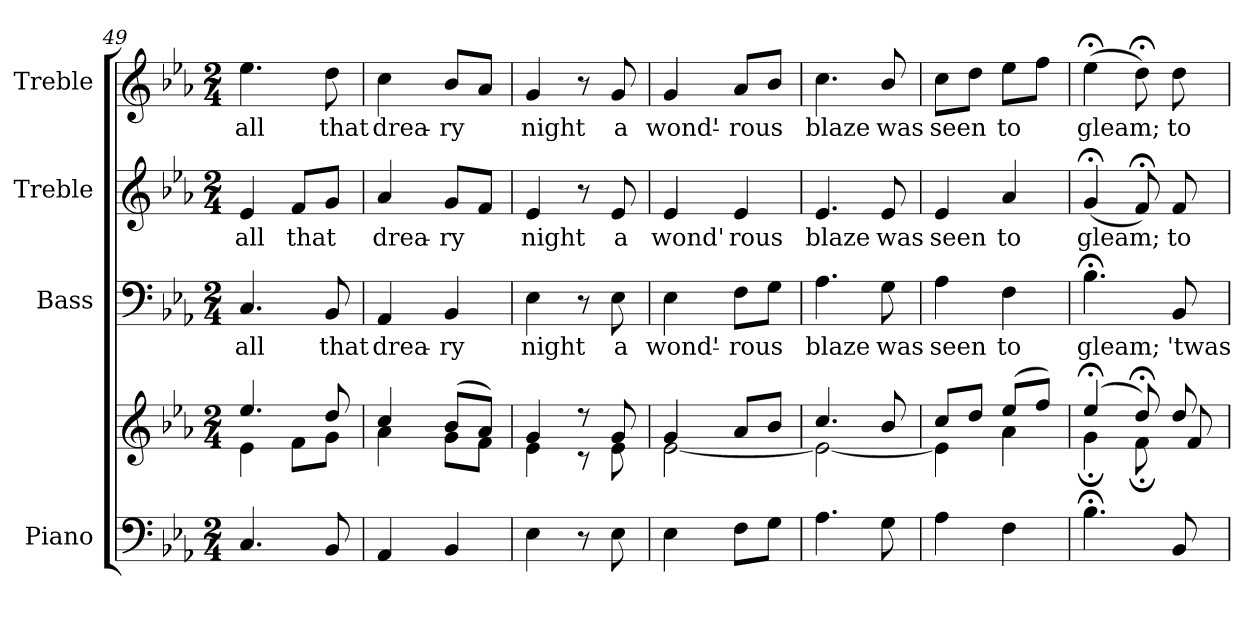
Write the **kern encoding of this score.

**kern	**kern	**kern	**text	**kern	**text	**kern	**text
*part4	*part4	*part3	*part3	*part2	*part2	*part1	*part1
*staff5	*staff4	*staff3	*staff3	*staff2	*staff2	*staff1	*staff1
*I"Piano	*	*I"Bass	*	*I"Treble	*	*I"Treble	*
*I'Pno.	*	*I'B.	*	*	*	*	*
*clefF4	*clefG2	*clefF4	*	*clefG2	*	*clefG2	*
*k[b-e-a-]	*k[b-e-a-]	*k[b-e-a-]	*	*k[b-e-a-]	*	*k[b-e-a-]	*
*E-:	*E-:	*E-:	*	*E-:	*	*E-:	*
*M2/4	*M2/4	*M2/4	*	*M2/4	*	*M2/4	*
=49	=49	=49	=49	=49	=49	=49	=49
*	*^	*	*	*	*	*	*
!	!	!	!	!LO:LY:b:color=#000000	!	!	!	!
!	!	!	!	!	!	!LO:LY:b:color=#000000	!	!
!	!	!	!	!	!	!	!	!LO:LY:b:color=#000000
4.Ci/	4.ee-i/	4e-i\	4.Ci/	all	4e-i/	all	4.ee-i\	all
!	!	!	!	!	!	!LO:LY:b:color=#000000	!	!
.	.	8fi\L	.	.	8fi/L	that	.	.
!	!	!	!	!LO:LY:b:color=#000000	!	!	!	!
!	!	!	!	!	!	!	!	!LO:LY:b:color=#000000
8BB-i/	8ddi/	8gi\J	8BB-i/	that	8gi/J	.	8ddi\	that
=50	=50	=50	=50	=50	=50	=50	=50	=50
!	!	!	!	!LO:LY:b:color=#000000	!	!	!	!
!	!	!	!	!	!	!LO:LY:b:color=#000000	!	!
!	!	!	!	!	!	!	!	!LO:LY:b:color=#000000
4AA-i/	4cci/	4a-i\	4AA-i/	drea-	4a-i/	drea-	4cci\	drea-
!	!	!	!	!LO:LY:b:color=#000000	!	!	!	!
!	!	!	!	!	!	!LO:LY:b:color=#000000	!	!
!	!	!	!	!	!	!	!	!LO:LY:b:color=#000000
4BB-i/	(8b-i/L	8gi\L	4BB-i/	-ry	8gi/L	-ry	8b-i/L	-ry
.	8a-i/J)	8fi\J	.	.	8fi/J	.	8a-i/J	.
=51	=51	=51	=51	=51	=51	=51	=51	=51
!	!	!	!	!LO:LY:b:color=#000000	!	!	!	!
!	!	!	!	!	!	!LO:LY:b:color=#000000	!	!
!	!	!	!	!	!	!	!	!LO:LY:b:color=#000000
4E-i\	4gi/	4e-i\	4E-i\	night	4e-i/	night	4gi/	night
8r	8r	8r	8r	.	8r	.	8r	.
!	!	!	!	!LO:LY:b:color=#000000	!	!	!	!
!	!	!	!	!	!	!LO:LY:b:color=#000000	!	!
!	!	!	!	!	!	!	!	!LO:LY:b:color=#000000
8E-i\	8gi/	8e-i\	8E-i\	a	8e-i/	a	8gi/	a
=52	=52	=52	=52	=52	=52	=52	=52	=52
!	!	!	!	!LO:LY:b:color=#000000	!	!	!	!
!	!	!	!	!	!	!LO:LY:b:color=#000000	!	!
!	!	!	!	!	!	!	!	!LO:LY:b:color=#000000
4E-i\	4gi/	[2e-i\	4E-i\	wond'-	4e-i/	wond'	4gi/	wond'-
!	!	!	!	!LO:LY:b:color=#000000	!	!	!	!
!	!	!	!	!	!	!LO:LY:b:color=#000000	!	!
!	!	!	!	!	!	!	!	!LO:LY:b:color=#000000
8Fi\L	8a-i/L	.	8Fi\L	-rous	4e-i/	rous	8a-i/L	-rous
8Gi\J	8b-i/J	.	8Gi\J	.	.	.	8b-i/J	.
=53	=53	=53	=53	=53	=53	=53	=53	=53
!	!	!	!	!LO:LY:b:color=#000000	!	!	!	!
!	!	!	!	!	!	!LO:LY:b:color=#000000	!	!
!	!	!	!	!	!	!	!	!LO:LY:b:color=#000000
4.A-i\	4.cci/	2e-i\_	4.A-i\	blaze	4.e-i/	blaze	4.cci\	blaze
!	!	!	!	!LO:LY:b:color=#000000	!	!	!	!
!	!	!	!	!	!	!LO:LY:b:color=#000000	!	!
!	!	!	!	!	!	!	!	!LO:LY:b:color=#000000
8Gi\	8b-i/	.	8Gi\	was	8e-i/	was	8b-i/	was
=54	=54	=54	=54	=54	=54	=54	=54	=54
!	!	!	!	!LO:LY:b:color=#000000	!	!	!	!
!	!	!	!	!	!	!LO:LY:b:color=#000000	!	!
!	!	!	!	!	!	!	!	!LO:LY:b:color=#000000
4A-i\	8cci/L	4e-i\]	4A-i\	seen	4e-i/	seen	8cci\L	seen
.	8ddi/J	.	.	.	.	.	8ddi\J	.
!	!	!	!	!LO:LY:b:color=#000000	!	!	!	!
!	!	!	!	!	!	!LO:LY:b:color=#000000	!	!
!	!	!	!	!	!	!	!	!LO:LY:b:color=#000000
4Fi\	(8ee-i/L	4a-i\	4Fi\	to	4a-i/	to	8ee-i\L	to
.	8ffi/J)	.	.	.	.	.	8ffi\J	.
=55	=55	=55	=55	=55	=55	=55	=55	=55
!	!	!	!	!LO:LY:b:color=#000000	!	!	!	!
!	!	!	!	!	!	!LO:LY:b:color=#000000	!	!
!	!	!	!	!	!	!	!	!LO:LY:b:color=#000000
4.B-;i\	(4ee-;i/	4g;i\	4.B-;i\	gleam;	(4g;i/	gleam;	(4ee-;i\	gleam;
.	8dd;i/)	8f;i\	.	.	8f;i/)	.	8dd;i\)	.
!	!	!	!	!LO:LY:b:color=#000000	!	!	!	!
!	!	!	!	!	!	!LO:LY:b:color=#000000	!	!
!	!	!	!	!	!	!	!	!LO:LY:b:color=#000000
8BB-i/	8ddi/	8fi/	8BB-i/	'twas	8fi/	to	8ddi\	to
*	*v	*v	*	*	*	*	*	*
=	=	=	=	=	=	=	=
*-	*-	*-	*-	*-	*-	*-	*-
